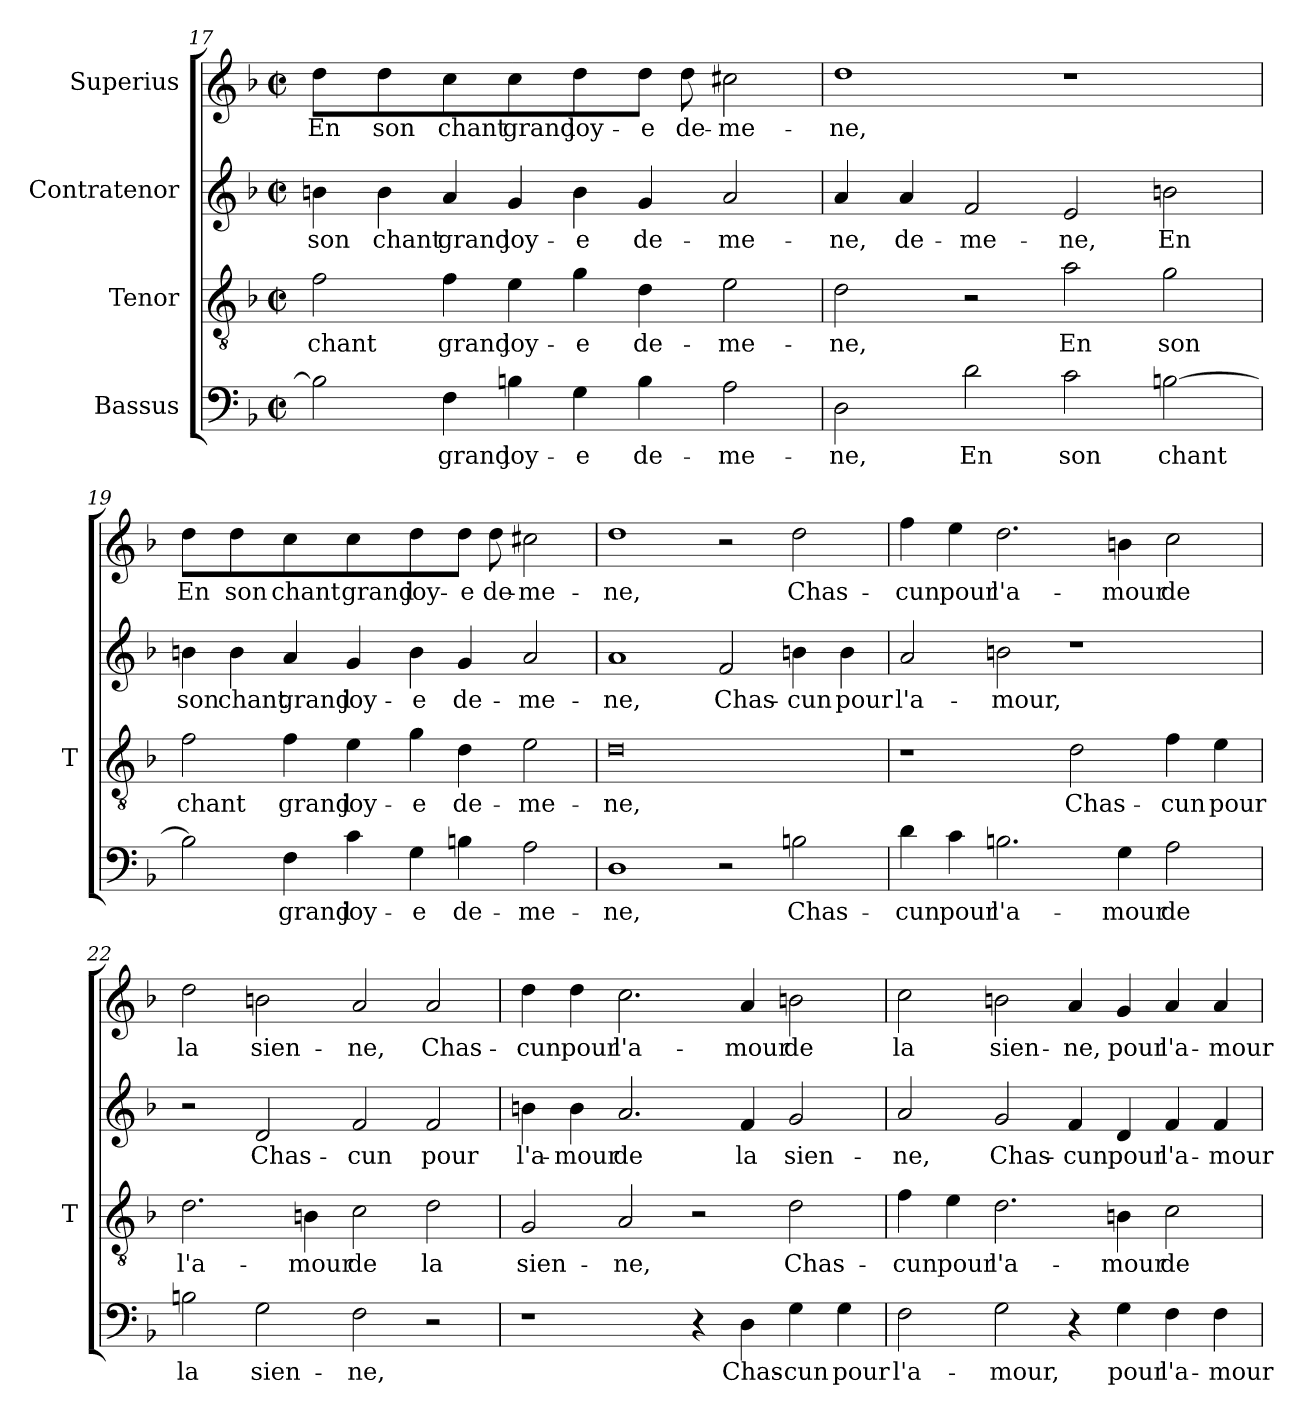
**kern	**text	**kern	**text	**kern	**text	**kern	**text
*part4	*part4	*part3	*part3	*part2	*part2	*part1	*part1
*staff4	*staff4	*staff3	*staff3	*staff2	*staff2	*staff1	*staff1
*I"Bassus	*	*I"Tenor	*	*I"Contratenor	*	*I"Superius	*
*	*	*I'T	*	*	*	*	*
*clefF4	*	*clefGv2	*	*clefG2	*	*clefG2	*
*k[b-]	*	*k[b-]	*	*k[b-]	*	*k[b-]	*
*F:	*	*F:	*	*F:	*	*F:	*
*M2/2	*	*M2/2	*	*M2/2	*	*M2/2	*
*met(c|)	*	*met(c|)	*	*met(c|)	*	*met(c|)	*
=17	=17	=17	=17	=17	=17	=17	=17
2B]	.	2f	-chant	4b	-son	4dd	-En
.	.	.	.	4b	-chant	4dd	-son
4F	-grand	4f	-grand	4a	-grand	4cc	-chant
4B	joy-	4e	joy-	4g	joy-	4cc	-grand
4G	-e	4g	-e	4b	-e	4dd	joy-
4B	de-	4d	de-	4g	de-	8ddJ	-e
.	.	.	.	.	.	8dd	de-
2A	me-	2e	me-	2a	me-	2cc#X	me-
!!LO:PB:g=z
=18	=18	=18	=18	=18	=18	=18	=18
2D	-ne,	2d	-ne,	4a	-ne,	1dd	-ne,
.	.	.	.	4a	de-	.	.
2d	-En	2r	.	2f	me-	.	.
2c	-son	2a	-En	2e	-ne,	1r	.
[2B	-chant	2g	-son	2b	-En	.	.
=19	=19	=19	=19	=19	=19	=19	=19
2B]	.	2f	-chant	4b	-son	4dd	-En
.	.	.	.	4b	-chant	4dd	-son
4F	-grand	4f	-grand	4a	-grand	4cc	-chant
4c	joy-	4e	joy-	4g	joy-	4cc	-grand
4G	-e	4g	-e	4b	-e	4dd	joy-
4B	de-	4d	de-	4g	de-	8ddJ	-e
.	.	.	.	.	.	8dd	de-
2A	me-	2e	me-	2a	me-	2cc#X	me-
=20	=20	=20	=20	=20	=20	=20	=20
1D	-ne,	0d	-ne,	1a	-ne,	1dd	-ne,
2r	.	.	.	2f	Chas-	2r	.
2B	Chas-	.	.	4b	-cun	2dd	Chas-
.	.	.	.	4b	-pour	.	.
=21	=21	=21	=21	=21	=21	=21	=21
4d	-cun	1r	.	2a	l'a-	4ff	-cun
4c	-pour	.	.	.	.	4ee	-pour
2.B	l'a-	.	.	2b	-mour,	2.dd	l'a-
.	.	2d	Chas-	1r	.	.	.
4G	-mour	.	.	.	.	4b	-mour
2A	-de	4f	-cun	.	.	2cc	-de
.	.	4e	-pour	.	.	.	.
=22	=22	=22	=22	=22	=22	=22	=22
2B	-la	2.d	l'a-	2r	.	2dd	-la
2G	sien-	.	.	2d	Chas-	2b	sien-
.	.	4B	-mour	.	.	.	.
2F	-ne,	2c	-de	2f	-cun	2a	-ne,
2r	.	2d	-la	2f	-pour	2a	Chas-
=23	=23	=23	=23	=23	=23	=23	=23
1r	.	2G	sien-	4b	l'a-	4dd	-cun
.	.	.	.	4b	-mour	4dd	-pour
.	.	2A	-ne,	2.a	-de	2.cc	l'a-
4r	.	2r	.	.	.	.	.
4D	Chas-	.	.	4f	-la	4a	-mour
4G	-cun	2d	Chas-	2g	sien-	2b	-de
4G	-pour	.	.	.	.	.	.
!!LO:PB:g=z
=24	=24	=24	=24	=24	=24	=24	=24
2F	l'a-	4f	-cun	2a	-ne,	2cc	-la
.	.	4e	-pour	.	.	.	.
2G	-mour,	2.d	l'a-	2g	Chas-	2b	sien-
4r	.	.	.	4f	-cun	4a	-ne,
4G	-pour	4B	-mour	4d	-pour	4g	-pour
4F	l'a-	2c	-de	4f	l'a-	4a	l'a-
4F	-mour	.	.	4f	-mour	4a	-mour
=	=	=	=	=	=	=	=
*-	*-	*-	*-	*-	*-	*-	*-
